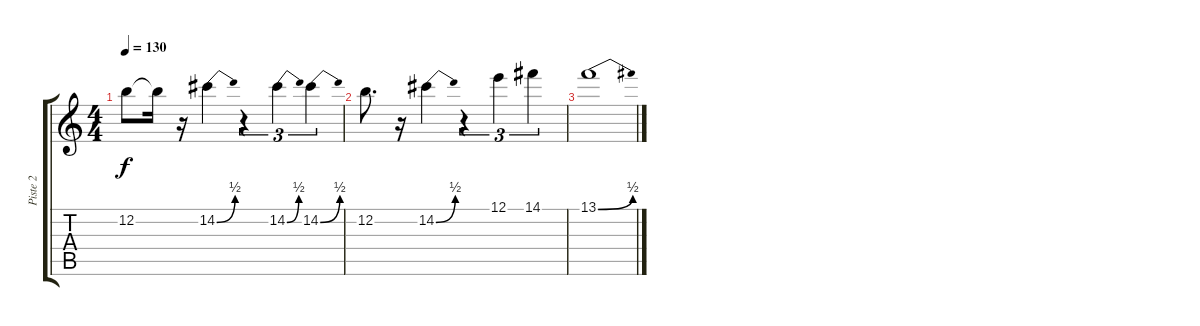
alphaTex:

\track ("Piste 2" "Piste 2") {instrument overdrivenguitar}
\staff {score tabs}
\tuning (E4 B3 G3 D3 A2 E2) {hide}
\ts (4 4)
\tempo 130
\clef g2
\ks c
12.2.8{dy f} 12.2{t}.16 r.16 14.2{be (bend 0 0 60 2)}.4 r.4{tu (3 2)} 14.2{be (bend 0 0 60 2)}.4{tu (3 2)} 14.2{be (bend 0 0 60 2)}.4{tu (3 2)} |
12.2.8{d} r.16 14.2{be (bend 0 0 60 2)}.4 r.4{tu (3 2)} 12.1.4{tu (3 2)} 14.1.4{tu (3 2)} |
13.1{be (bend 0 0 60 2)}.1{volume 10}
